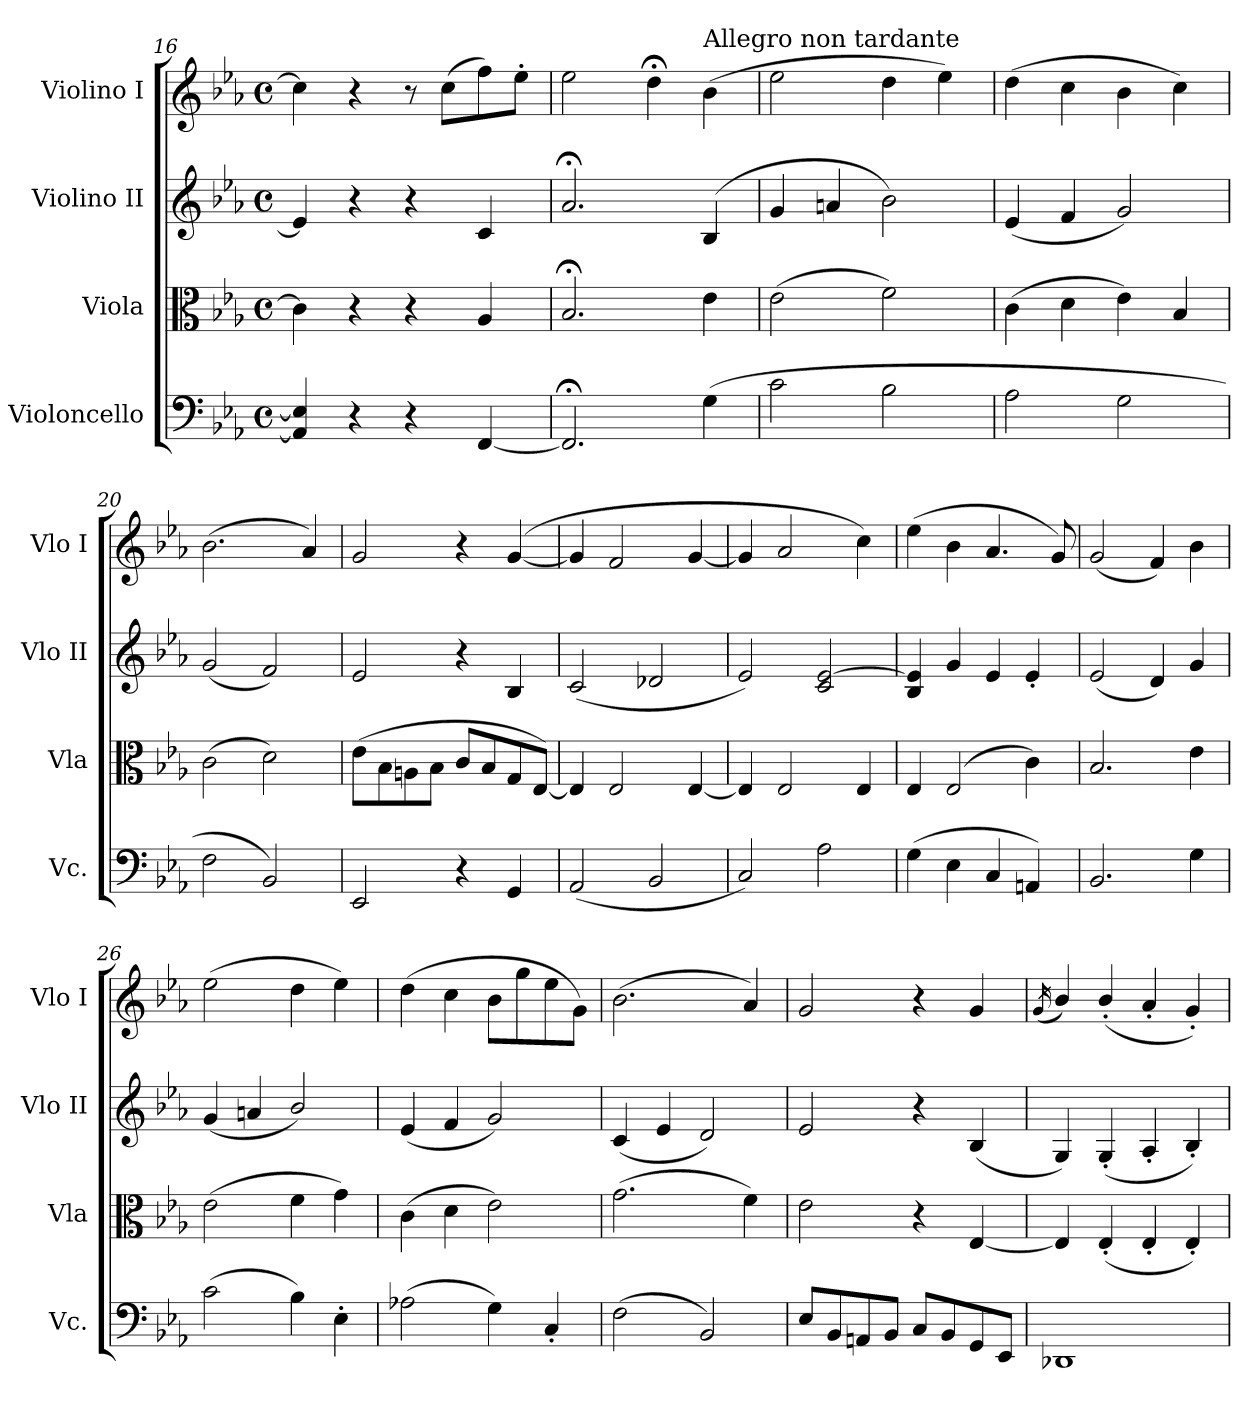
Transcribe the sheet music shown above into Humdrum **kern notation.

**kern	**kern	**kern	**kern
*part4	*part3	*part2	*part1
*staff4	*staff3	*staff2	*staff1
*I"Violoncello	*I"Viola	*I"Violino II	*I"Violino I
*I'Vc.	*I'Vla	*I'Vlo II	*I'Vlo I
*clefF4	*clefC3	*clefG2	*clefG2
*k[b-e-a-]	*k[b-e-a-]	*k[b-e-a-]	*k[b-e-a-]
*M4/4	*M4/4	*M4/4	*M4/4
*met(c)	*met(c)	*met(c)	*met(c)
=16	=16	=16	=16
4AA-/] 4E-/]	4c\]	4e-/]	4cc\]
4r	4r	4r	4r
4r	4r	4r	8r
.	.	.	(>8cc\L
[4FF/	4A-/	4c/	8ff\)
.	.	.	8ee-'\J
=17	=17	=17	=17
2.FF;</]	2.B-;</	2.a-;</	2ee-\
.	.	.	4dd;<\
!	!	!	!LO:TX:a:t=Allegro non tardante
(>4G\	4e-\	(4B-/	(>4b-\
=18	=18	=18	=18
2c\	(>2e-\	4g/	2ee-\
.	.	4an/	.
2B-\	2f\)	2b-\)	4dd\
.	.	.	4ee-\)
!!LO:LB:g=z
=19	=19	=19	=19
2A-\	(>4c\	(4e-/	(>4dd\
.	4d\	4f/	4cc\
2G\	4e-\)	2g/)	4b-\
.	4B-/	.	4cc\)
=20	=20	=20	=20
2F\	(>2c\	(2g/	(>2.b-\
2BB-/)	2d\)	2f/)	.
.	.	.	4a-/)
=21	=21	=21	=21
2EE-/	(>8e-\L	2e-/	2g/
.	8B-\	.	.
.	8An\	.	.
.	8B-\J	.	.
4r	8c/L	4r	4r
.	8B-/	.	.
4GG/	8G/	4B-/	(>[4g/
.	[8E-/J)	.	.
=22	=22	=22	=22
(2AA-/	4E-/]	(2c/	4g/]
.	2E-/	.	2f/
2BB-/	.	2d-X/	.
.	[4E-/	.	[4g/
=23	=23	=23	=23
2C/)	4E-/]	2e-/)	4g/]
.	2E-/	.	2a-/
2A-\	.	2c/ [2e-/	.
.	4E-/	.	4cc\)
=24	=24	=24	=24
(>4G\	4E-/	4B-/ 4e-/]	(>4ee-\
4E-\	(>2E-/	4g/	4b-\
4C/	.	4e-/	4.a-/
4AAn/)	4c\)	4e-'/	.
.	.	.	8g/)
=25	=25	=25	=25
2.BB-/	2.B-/	(2e-/	(2g/
.	.	4d/)	4f/)
4G\	4e-\	4g/	4b-\
=26	=26	=26	=26
(>2c\	(>2e-\	(4g/	(>2ee-\
.	.	4an/	.
4B-\)	4f\	2b-/)	4dd\
4E-'\	4g\)	.	4ee-\)
=27	=27	=27	=27
(>2A-X\	(>4c\	(4e-/	(>4dd\
.	4d\	4f/	4cc\
4G\)	2e-\)	2g/)	8b-\L
.	.	.	8gg\
4C'/	.	.	8ee-\
.	.	.	8g\J)
=28	=28	=28	=28
(>2F\	(>2.g\	(4c/	(>2.b-\
.	.	4e-/	.
2BB-/)	.	2d/)	.
.	4f\)	.	4a-/)
=29	=29	=29	=29
8E-/L	2e-\	2e-/	2g/
8BB-/	.	.	.
8AAn/	.	.	.
8BB-/J	.	.	.
8C/L	4r	4r	4r
8BB-/	.	.	.
8GG/	[4E-/	(4B-/	4g/
8EE-/J	.	.	.
=30	=30	=30	=30
.	.	.	(16qg/
1DD-X	4E-/]	4G/)	4b-/)
.	(4E-'/	(4G'/	(4b-'/
.	4E-'/	4A-'/	4a-'/
.	4E-'/)	4B-'/)	4g'/)
=	=	=	=
*-	*-	*-	*-
